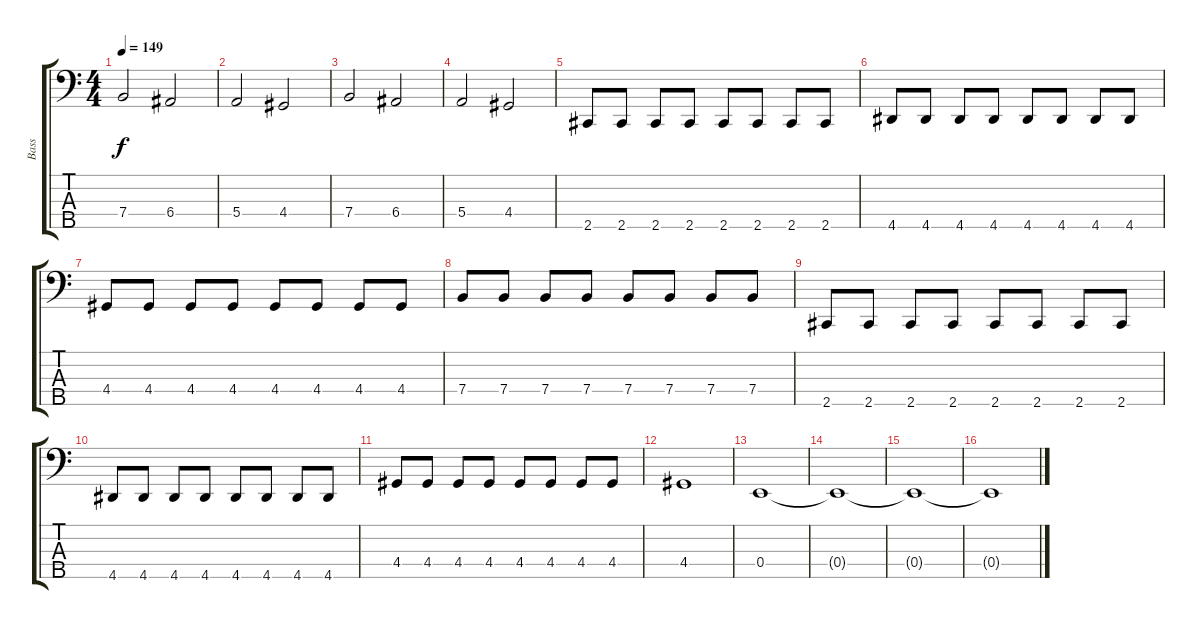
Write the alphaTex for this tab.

\track ("Bass" "Bass") {instrument electricbasspick}
\staff {score tabs}
\tuning (G2 D2 A1 E1 B0) {hide}
\ts (4 4)
\tempo 149
\clef f4
\ks c
7.4.2{dy f instrument electricbasspick} 6.4.2 |
5.4.2 4.4.2 |
7.4.2 6.4.2 |
5.4.2 4.4.2 |
2.5.8 2.5.8 2.5.8 2.5.8 2.5.8 2.5.8 2.5.8 2.5.8 |
4.5.8 4.5.8 4.5.8 4.5.8 4.5.8 4.5.8 4.5.8 4.5.8 |
4.4.8 4.4.8 4.4.8 4.4.8 4.4.8 4.4.8 4.4.8 4.4.8 |
7.4.8 7.4.8 7.4.8 7.4.8 7.4.8 7.4.8 7.4.8 7.4.8 |
2.5.8 2.5.8 2.5.8 2.5.8 2.5.8 2.5.8 2.5.8 2.5.8 |
4.5.8 4.5.8 4.5.8 4.5.8 4.5.8 4.5.8 4.5.8 4.5.8 |
4.4.8 4.4.8 4.4.8 4.4.8 4.4.8 4.4.8 4.4.8 4.4.8 |
4.4.1 |
0.4.1 |
0.4{t}.1 |
0.4{t}.1 |
0.4{t}.1
